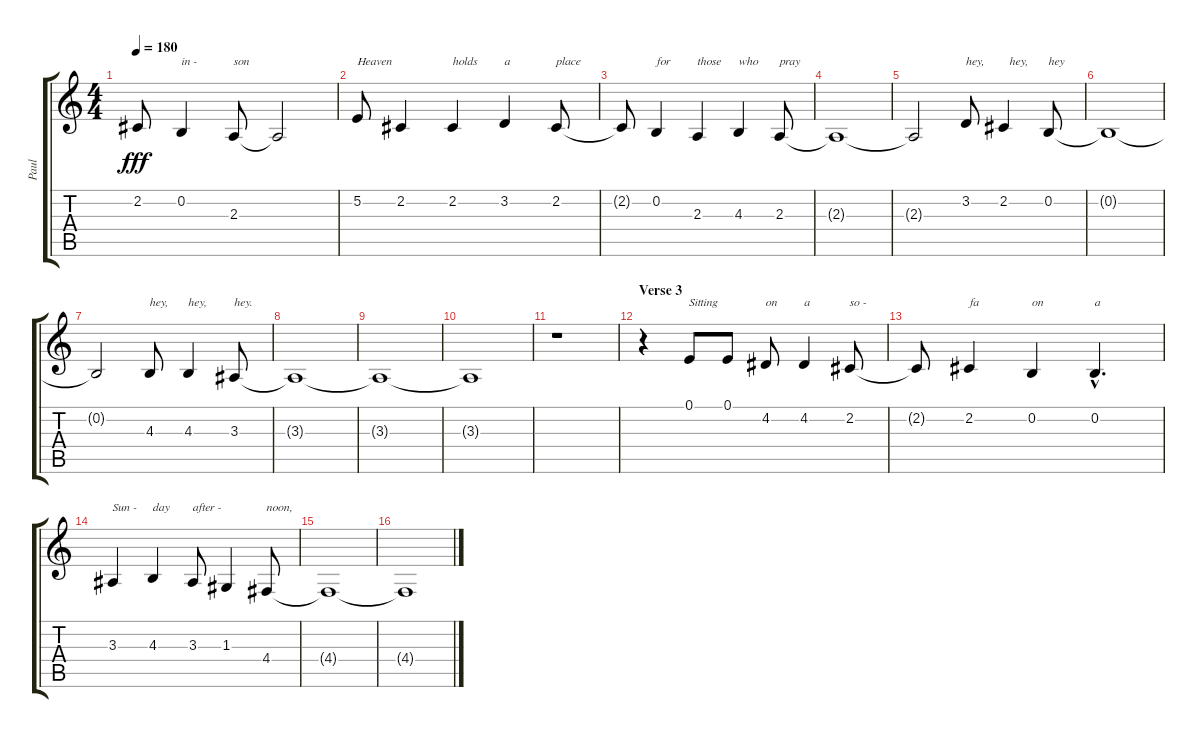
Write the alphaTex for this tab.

\track ("Paul" "Paul") {instrument clarinet}
\staff {score tabs}
\tuning (E4 B3 G3 D3 A2 E2) {hide}
\ts (4 4)
\tempo 180
\clef g2
\ks c
2.2{t}.8{dy fff} 0.2.4{txt "in -"} 2.3.8{txt "son"} 2.3{t}.2 |
5.2.8{txt "Heaven"} 2.2.4 2.2.4{txt "holds"} 3.2.4{txt "a"} 2.2.8{txt "place"} |
2.2{t}.8 0.2.4{txt "for"} 2.3.4{txt "those"} 4.3.4{txt "who"} 2.3.8{txt "pray"} |
2.3{t}.1 |
2.3{t}.2 3.2.8{txt "hey,"} 2.2.4{txt "  hey,"} 0.2.8{txt "hey"} |
0.2{t}.1 |
0.2{t}.2 4.3.8{txt "hey, "} 4.3.4{txt "hey,"} 3.3.8{txt "hey."} |
3.3{t}.1 |
3.3{t}.1 |
3.3{t}.1 |
r.1 |
\section ("" "Verse 3")
r.4{txt " "} 0.1.8{txt "Sitting"} 0.1.8{txt " "} 4.2.8{txt "on"} 4.2.4{txt "a"} 2.2.8{txt "so -"} |
2.2{t}.8 2.2.4{txt "fa"} 0.2.4{txt "on"} 0.2{hac}.4{d txt "a"} |
3.3.4{txt "Sun -"} 4.3.4{txt "day"} 3.3.8{txt "after -"} 1.3.4 4.4.8{txt "noon,"} |
4.4{t}.1 |
4.4{t}.1
